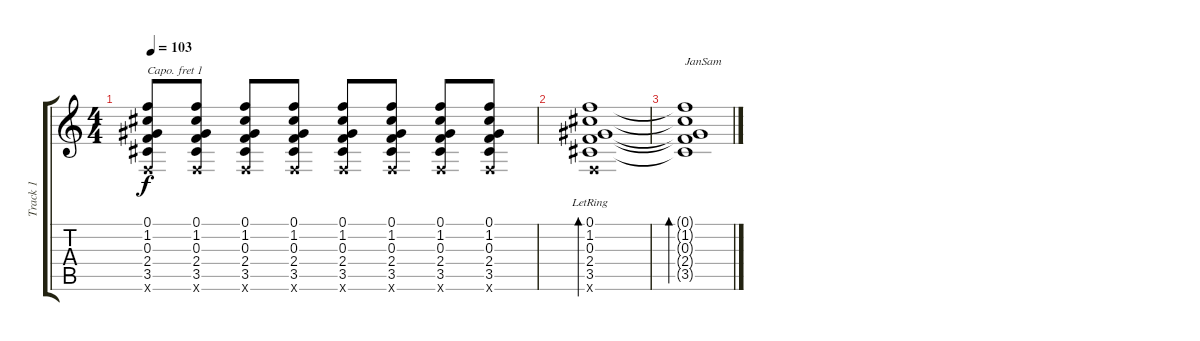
\track ("Track 1" "Track 1") {instrument acousticguitarsteel}
\staff {score tabs}
\capo 1
\tuning (E4 B3 G3 D3 A2 E2) {hide}
\ts (4 4)
\tempo 103
\clef g2
\ks c
(0.1 1.2 0.3 2.4 3.5 0.6{x}).8{dy f} (0.1 1.2 0.3 2.4 3.5 0.6{x}).8 (0.1 1.2 0.3 2.4 3.5 0.6{x}).8 (0.1 1.2 0.3 2.4 3.5 0.6{x}).8 (0.1 1.2 0.3 2.4 3.5 0.6{x}).8 (0.1 1.2 0.3 2.4 3.5 0.6{x}).8 (0.1 1.2 0.3 2.4 3.5 0.6{x}).8 (0.1 1.2 0.3 2.4 3.5 0.6{x}).8 |
(0.1{lr} 1.2 0.3 2.4 3.5 0.6{x}).1{bd 120} |
(0.1{t} 1.2{t} 0.3{t} 2.4{t} 3.5{t}).1{bd 120 txt "JanSam"}
